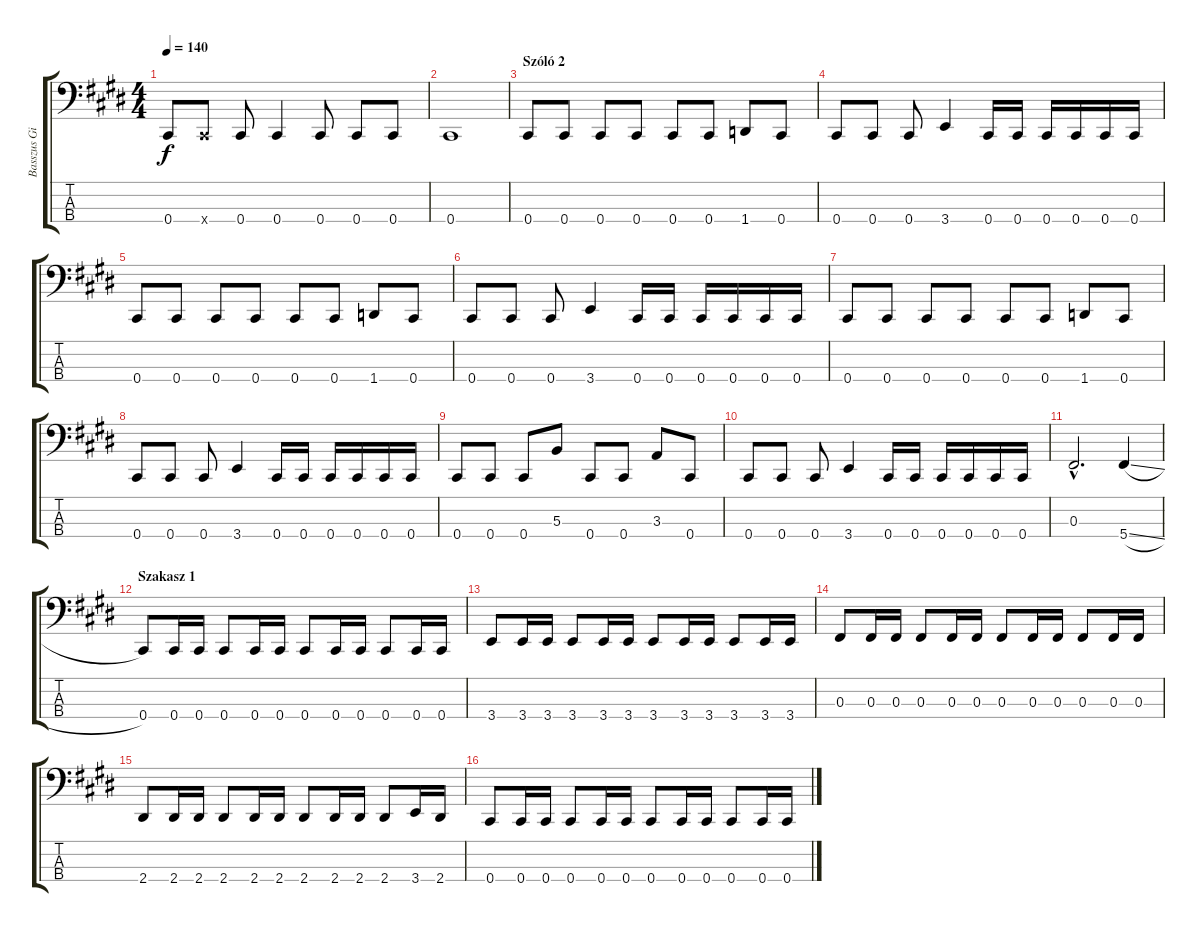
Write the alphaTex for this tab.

\track ("Basszus Gitár" "Basszus Gi") {instrument electricbassfinger}
\staff {score tabs}
\tuning (E2 B1 Gb1 Db1) {hide}
\ts (4 4)
\tempo 140
\clef f4
\ks c#minor
0.4.8{dy f} 0.4{x}.8 0.4.8 0.4.4 0.4.8 0.4.8 0.4.8 |
0.4.1 |
\section ("" "Szóló 2")
0.4.8 0.4.8 0.4.8 0.4.8 0.4.8 0.4.8 1.4.8 0.4.8 |
0.4.8 0.4.8 0.4.8 3.4.4 0.4.16 0.4.16 0.4.16 0.4.16 0.4.16 0.4.16 |
0.4.8 0.4.8 0.4.8 0.4.8 0.4.8 0.4.8 1.4.8 0.4.8 |
0.4.8 0.4.8 0.4.8 3.4.4 0.4.16 0.4.16 0.4.16 0.4.16 0.4.16 0.4.16 |
0.4.8 0.4.8 0.4.8 0.4.8 0.4.8 0.4.8 1.4.8 0.4.8 |
0.4.8 0.4.8 0.4.8 3.4.4 0.4.16 0.4.16 0.4.16 0.4.16 0.4.16 0.4.16 |
0.4.8 0.4.8 0.4.8 5.3.8 0.4.8 0.4.8 3.3.8 0.4.8 |
0.4.8 0.4.8 0.4.8 3.4.4 0.4.16 0.4.16 0.4.16 0.4.16 0.4.16 0.4.16 |
0.3{hac}.2{d} 5.4{sl}.4 |
\section ("" "Szakasz 1")
0.4.8 0.4.16 0.4.16 0.4.8 0.4.16 0.4.16 0.4.8 0.4.16 0.4.16 0.4.8 0.4.16 0.4.16 |
3.4.8 3.4.16 3.4.16 3.4.8 3.4.16 3.4.16 3.4.8 3.4.16 3.4.16 3.4.8 3.4.16 3.4.16 |
0.3.8 0.3.16 0.3.16 0.3.8 0.3.16 0.3.16 0.3.8 0.3.16 0.3.16 0.3.8 0.3.16 0.3.16 |
2.4.8 2.4.16 2.4.16 2.4.8 2.4.16 2.4.16 2.4.8 2.4.16 2.4.16 2.4.8 3.4.16 2.4.16 |
0.4.8 0.4.16 0.4.16 0.4.8 0.4.16 0.4.16 0.4.8 0.4.16 0.4.16 0.4.8 0.4.16 0.4.16
